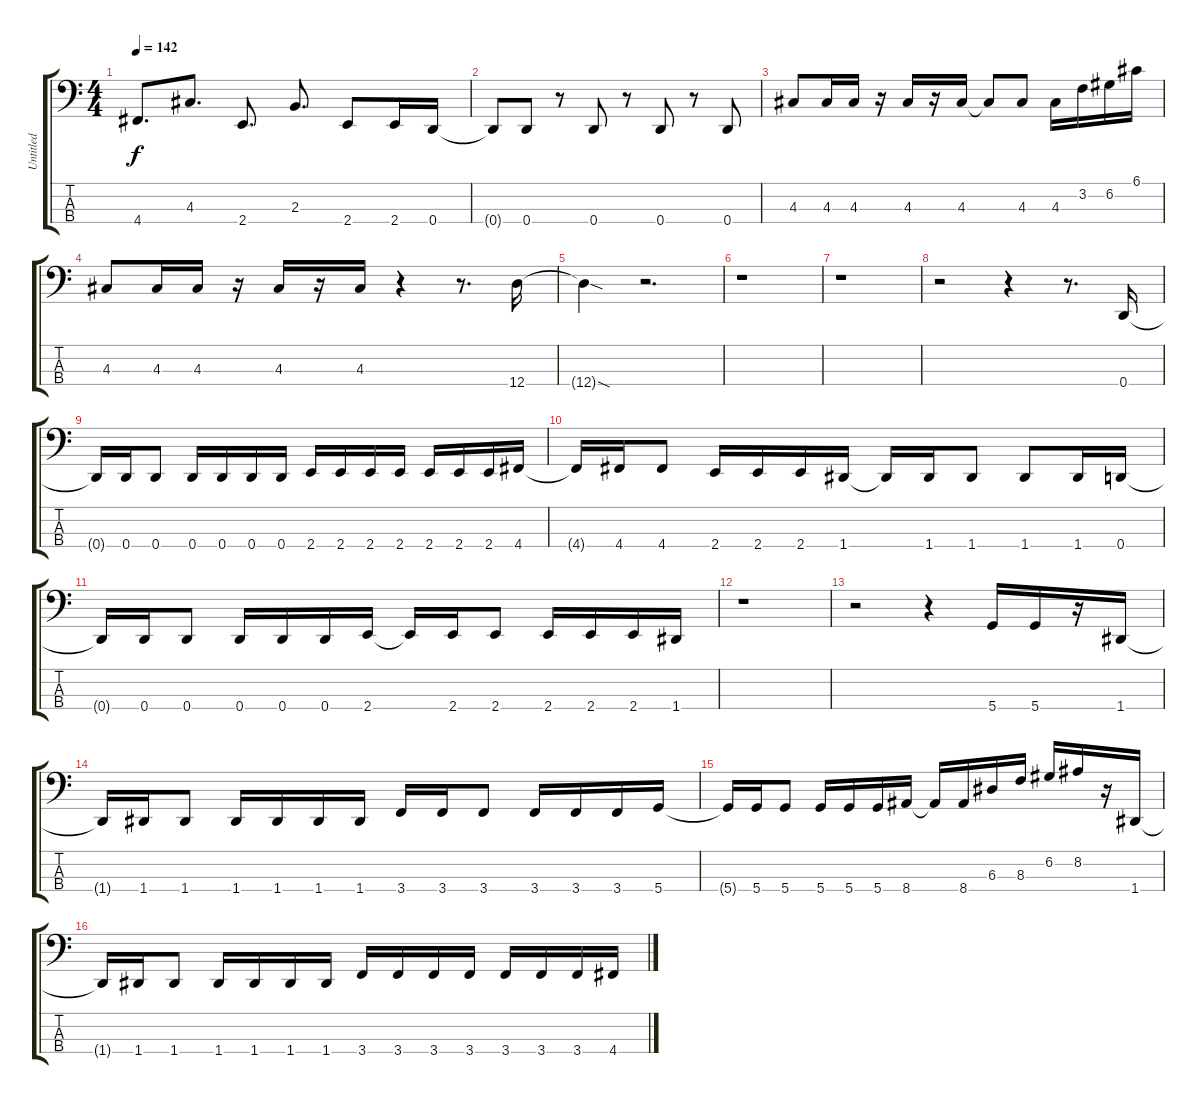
\track ("Untitled" "Untitled") {instrument electricbassfinger}
\staff {score tabs}
\tuning (G2 D2 A1 D1) {hide}
\ts (4 4)
\tempo 142
\clef f4
\ks c
4.4.8{d dy f} 4.3.8{d} 2.4.8{d} 2.3.8{d} 2.4.8 2.4.16 0.4.16 |
0.4{t}.8 0.4.8 r.8 0.4.8 r.8 0.4.8 r.8 0.4.8 |
4.3.8 4.3.16 4.3.16 r.16 4.3.16 r.16 4.3.16 4.3{t}.8 4.3.8 4.3.16 3.2.16 6.2.16 6.1.16 |
4.3.8 4.3.16 4.3.16 r.16 4.3.16 r.16 4.3.16 r.4 r.8{d} 12.4.16 |
12.4{sod t}.4 r.2{d} |
r.1 |
r.1 |
r.2 r.4 r.8{d} 0.4.16 |
0.4{t}.16 0.4.16 0.4.8 0.4.16 0.4.16 0.4.16 0.4.16 2.4.16 2.4.16 2.4.16 2.4.16 2.4.16 2.4.16 2.4.16 4.4.16 |
4.4{t}.16 4.4.16 4.4.8 2.4.16 2.4.16 2.4.16 1.4.16 1.4{t}.16 1.4.16 1.4.8 1.4.8 1.4.16 0.4.16 |
0.4{t}.16 0.4.16 0.4.8 0.4.16 0.4.16 0.4.16 2.4.16 2.4{t}.16 2.4.16 2.4.8 2.4.16 2.4.16 2.4.16 1.4.16 |
r.1 |
r.2 r.4 5.4.16 5.4.16 r.16 1.4.16 |
1.4{t}.16 1.4.16 1.4.8 1.4.16 1.4.16 1.4.16 1.4.16 3.4.16 3.4.16 3.4.8 3.4.16 3.4.16 3.4.16 5.4.16 |
5.4{t}.16 5.4.16 5.4.8 5.4.16 5.4.16 5.4.16 8.4.16 8.4{t}.16 8.4.16 6.3.16 8.3.16 6.2.16 8.2.16 r.16 1.4.16 |
1.4{t}.16 1.4.16 1.4.8 1.4.16 1.4.16 1.4.16 1.4.16 3.4.16 3.4.16 3.4.16 3.4.16 3.4.16 3.4.16 3.4.16 4.4.16
